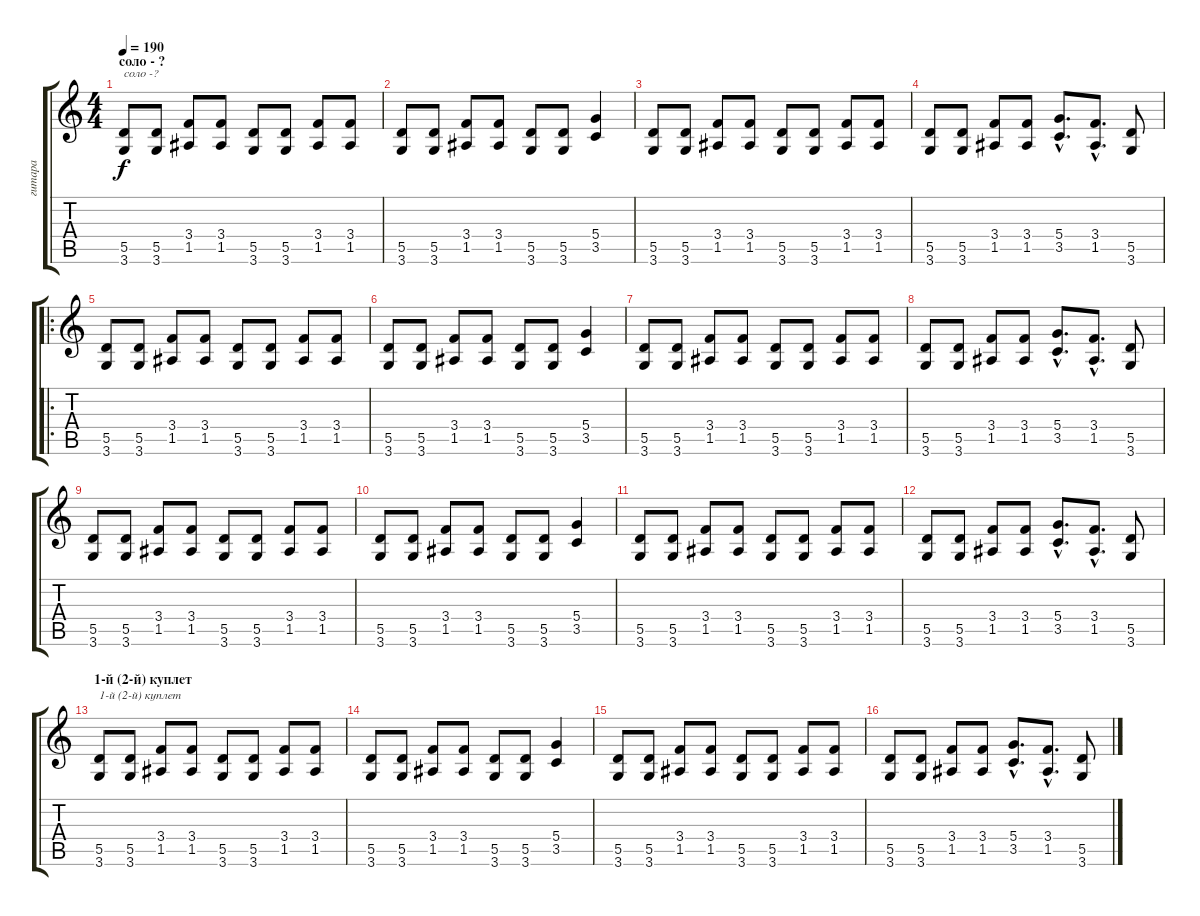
\track ("гитара" "гитара") {instrument overdrivenguitar}
\staff {score tabs}
\tuning (E4 B3 G3 D3 A2 E2) {hide}
\ts (4 4)
\section ("" "соло - ?")
\tempo 190
\clef g2
\ks c
(5.5 3.6).8{txt "соло -?" dy f} (5.5 3.6).8 (3.4 1.5).8 (3.4 1.5).8 (5.5 3.6).8 (5.5 3.6).8 (3.4 1.5).8 (3.4 1.5).8 |
(5.5 3.6).8 (5.5 3.6).8 (3.4 1.5).8 (3.4 1.5).8 (5.5 3.6).8 (5.5 3.6).8 (5.4 3.5).4 |
(5.5 3.6).8 (5.5 3.6).8 (3.4 1.5).8 (3.4 1.5).8 (5.5 3.6).8 (5.5 3.6).8 (3.4 1.5).8 (3.4 1.5).8 |
(5.5 3.6).8 (5.5 3.6).8 (3.4 1.5).8 (3.4 1.5).8 (5.4{hac} 3.5{hac}).8{d} (3.4{hac} 1.5{hac}).8{d} (5.5 3.6).8 |
\ro
(5.5 3.6).8 (5.5 3.6).8 (3.4 1.5).8 (3.4 1.5).8 (5.5 3.6).8 (5.5 3.6).8 (3.4 1.5).8 (3.4 1.5).8 |
(5.5 3.6).8 (5.5 3.6).8 (3.4 1.5).8 (3.4 1.5).8 (5.5 3.6).8 (5.5 3.6).8 (5.4 3.5).4 |
(5.5 3.6).8 (5.5 3.6).8 (3.4 1.5).8 (3.4 1.5).8 (5.5 3.6).8 (5.5 3.6).8 (3.4 1.5).8 (3.4 1.5).8 |
(5.5 3.6).8 (5.5 3.6).8 (3.4 1.5).8 (3.4 1.5).8 (5.4{hac} 3.5{hac}).8{d} (3.4{hac} 1.5{hac}).8{d} (5.5 3.6).8 |
(5.5 3.6).8 (5.5 3.6).8 (3.4 1.5).8 (3.4 1.5).8 (5.5 3.6).8 (5.5 3.6).8 (3.4 1.5).8 (3.4 1.5).8 |
(5.5 3.6).8 (5.5 3.6).8 (3.4 1.5).8 (3.4 1.5).8 (5.5 3.6).8 (5.5 3.6).8 (5.4 3.5).4 |
(5.5 3.6).8 (5.5 3.6).8 (3.4 1.5).8 (3.4 1.5).8 (5.5 3.6).8 (5.5 3.6).8 (3.4 1.5).8 (3.4 1.5).8 |
(5.5 3.6).8 (5.5 3.6).8 (3.4 1.5).8 (3.4 1.5).8 (5.4{hac} 3.5{hac}).8{d} (3.4{hac} 1.5{hac}).8{d} (5.5 3.6).8 |
\section ("" "1-й (2-й) куплет")
(5.5 3.6).8{txt "1-й (2-й) куплет"} (5.5 3.6).8 (3.4 1.5).8 (3.4 1.5).8 (5.5 3.6).8 (5.5 3.6).8 (3.4 1.5).8 (3.4 1.5).8 |
(5.5 3.6).8 (5.5 3.6).8 (3.4 1.5).8 (3.4 1.5).8 (5.5 3.6).8 (5.5 3.6).8 (5.4 3.5).4 |
(5.5 3.6).8 (5.5 3.6).8 (3.4 1.5).8 (3.4 1.5).8 (5.5 3.6).8 (5.5 3.6).8 (3.4 1.5).8 (3.4 1.5).8 |
(5.5 3.6).8 (5.5 3.6).8 (3.4 1.5).8 (3.4 1.5).8 (5.4{hac} 3.5{hac}).8{d} (3.4{hac} 1.5{hac}).8{d} (5.5 3.6).8
